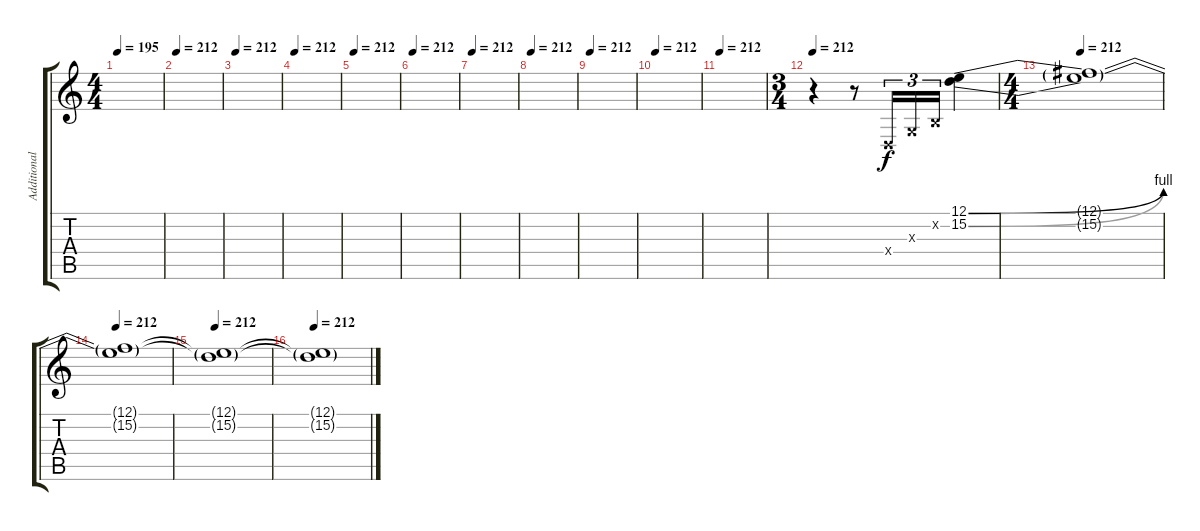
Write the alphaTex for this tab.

\track ("Additional Guitar + Effects" "Additional") {instrument drawbarorgan}
\staff {score tabs}
\tuning (E4 B3 G3 D3 A2 E2) {hide}
\ts (4 4)
\tempo 195
\clef g2
\ks c
|
\tempo 212
|
\tempo 212
|
\tempo 212
|
\tempo 212
|
\tempo 212
|
\tempo 212
|
\tempo 212
|
\tempo 212
|
\tempo 212
|
\tempo 212
|
\ts (3 4)
\tempo 212
r.4{volume 16 instrument distortionguitar} r.8 0.4{x}.16{tu (3 2)} 0.3{x}.16{tu (3 2)} 0.2{x}.16{tu (3 2)} (12.1{be (bend 0 0 60 4)} 15.2{be (bend 0 0 60 4)}).4 |
\ts (4 4)
\tempo 212
(12.1{t} 15.2{t}).1 |
\tempo 212
(12.1{t} 15.2{t}).1 |
\tempo 212
(12.1{t} 15.2{t}).1 |
\tempo 212
(12.1{t} 15.2{t}).1
